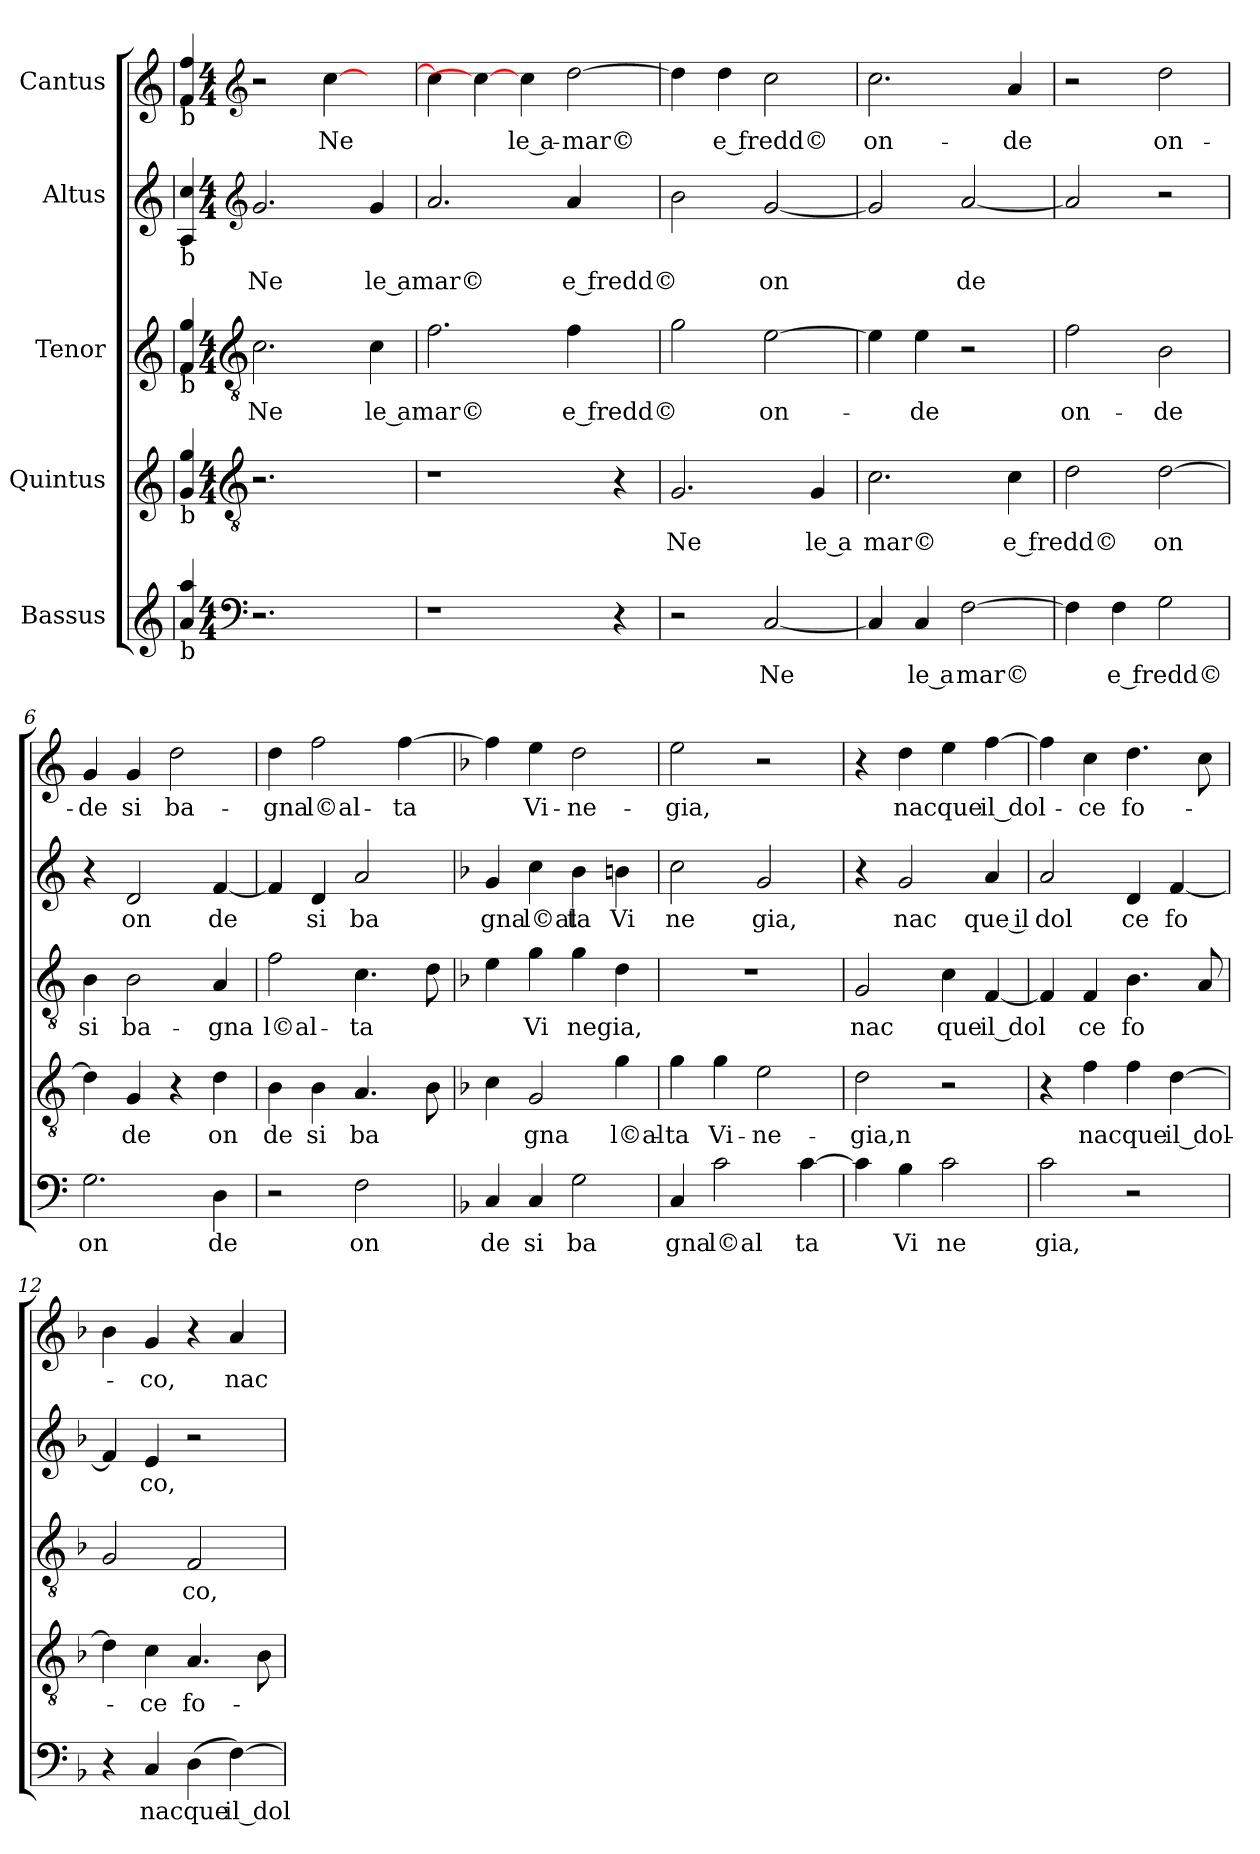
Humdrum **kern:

**kern	**text	**kern	**text	**kern	**text	**kern	**text	**kern	**text
*part5	*part5	*part4	*part4	*part3	*part3	*part2	*part2	*part1	*part1
*staff5	*staff5	*staff4	*staff4	*staff3	*staff3	*staff2	*staff2	*staff1	*staff1
*I"Bassus	*	*I"Quintus	*	*I"Tenor	*	*I"Altus	*	*I"Cantus	*
!!LO:PB:g=z
*stria5	*	*stria5	*	*stria5	*	*stria5	*	*stria5	*
=1	=1!	=1	=1!	=1	=1!	=1	=1!	=1!	=1!
!	!	!	!	!	!	!	!	!LO:TX:b:t=b	!
!	!	!	!	!	!	!LO:TX:b:t=b	!	!	!
!	!	!	!	!LO:TX:b:t=b	!	!	!	!	!
!	!	!LO:TX:b:t=b	!	!	!	!	!	!	!
!LO:TX:b:t=b	!	!	!	!	!	!	!	!	!
4aa/ 4a/	.	4gg/ 4g/	.	4gg/ 4f/	.	4cc/ 4A/	.	4ff/ 4f/	.
*clefF4	*	*clefGv2	*	*clefGv2	*	*clefG2	*	*clefG2	*
*M4/4	*	*M4/4	*	*M4/4	*	*M4/4	*	*M4/4	*
*met(c)	*	*met(c)	*	*met(c)	*	*met(c)	*	*met(c)	*
!	!	!	!	!	!LO:LY:b:cj	!	!LO:LY:b:cj	!	!
2.r	.	2.r	.	2.c\	Ne	2.g/	Ne	2r	.
!	!	!	!	!	!	!	!	!	!LO:LY:b
.	.	.	.	.	.	.	.	[>4cc\	Ne
!	!	!	!	!	!LO:LY:b:rj	!	!LO:LY:b:rj	!	!
4ryy	.	4ryy	.	4c\	le amar©	4g/	le amar©	4ryy	.
=2	=2	=2	=2	=2	=2	=2	=2	=2	=2
1r	.	1r	.	2.f\	.	2.a/	.	4cc\]	.
.	.	.	.	.	.	.	.	4cc\_	.
!	!	!	!	!	!	!	!	!	!LO:LY:b:rj
.	.	.	.	.	.	.	.	4cc\	le a-
!	!	!	!	!	!LO:LY:b:cj	!	!LO:LY:b:cj	!	!LO:LY:b
.	.	.	.	4f\	e fredd©	4a/	e fredd©	[>2dd\	-mar©
4r	.	4r	.	4ryy	.	4ryy	.	.	.
=3	=3	=3	=3	=3	=3	=3	=3	=3	=3
!	!	!	!LO:LY:b:cj	!	!	!	!	!	!
2r	.	2.G/	Ne	2g\	.	2b\	.	4dd\]	.
!	!	!	!	!	!	!	!	!	!LO:LY:b:cj
.	.	.	.	.	.	.	.	4dd\	e fredd©
!	!LO:LY:b	!	!	!	!LO:LY:b:cj	!	!LO:LY:b:cj	!	!
[<2C/	Ne	.	.	[>2e\	on-	[<2g/	on	2cc\	.
!	!	!	!LO:LY:b:rj	!	!	!	!	!	!
.	.	4G/	le a	.	.	.	.	.	.
=4	=4	=4	=4	=4	=4	=4	=4	=4	=4
!	!	!	!LO:LY:b:cj	!	!	!	!	!	!LO:LY:b:cj
4C/]	.	2.c\	mar©	4e\]	.	2g/]	.	2.cc\	on-
!	!LO:LY:b:rj	!	!	!	!LO:LY:b:cj	!	!	!	!
4C/	le a	.	.	4e\	-de	.	.	.	.
!	!LO:LY:b	!	!	!	!	!	!LO:LY:b:cj	!	!
[>2F\	mar©	.	.	2r	.	[<2a/	de	.	.
!	!	!	!LO:LY:b:cj	!	!	!	!	!	!LO:LY:b:cj
.	.	4c\	e fredd©	.	.	.	.	4a/	-de
=5	=5	=5	=5	=5	=5	=5	=5	=5	=5
!	!	!	!	!	!LO:LY:b:cj	!	!	!	!
4F\]	.	2d\	.	2f\	on-	2a/]	.	2r	.
!	!LO:LY:b:cj	!	!	!	!	!	!	!	!
4F\	e fredd©	.	.	.	.	.	.	.	.
!	!	!	!LO:LY:b:cj	!	!LO:LY:b:cj	!	!	!	!LO:LY:b:cj
2G\	.	[>2d\	on	2B\	-de	2r	.	2dd\	on-
=6	=6	=6	=6	=6	=6	=6	=6	=6	=6
!	!LO:LY:b:cj	!	!	!	!LO:LY:b:cj	!	!	!	!LO:LY:b:cj
2.G\	on	4d\]	.	4B\	si	4r	.	4g/	-de
!	!	!	!LO:LY:b:cj	!	!LO:LY:b:cj	!	!LO:LY:b:cj	!	!LO:LY:b:cj
.	.	4G/	de	2B\	ba-	2d/	on	4g/	si
!	!	!	!	!	!	!	!	!	!LO:LY:b:cj
.	.	4r	.	.	.	.	.	2dd\	ba-
!	!LO:LY:b:cj	!	!LO:LY:b:cj	!	!LO:LY:b:cj	!	!LO:LY:b:cj	!	!
4D\	de	4d\	on	4A/	-gna	[<4f/	de	.	.
=7	=7	=7	=7	=7	=7	=7	=7	=7	=7
!	!	!	!LO:LY:b:cj	!	!LO:LY:b:cj	!	!	!	!LO:LY:b:cj
2r	.	4B\	de	2f\	l©al-	4f/]	.	4dd\	-gna
!	!	!	!LO:LY:b:cj	!	!	!	!LO:LY:b:cj	!	!LO:LY:b:cj
.	.	4B\	si	.	.	4d/	si	2ff\	l©al-
!	!LO:LY:b:cj	!	!LO:LY:b:cj	!	!LO:LY:b:cj	!	!LO:LY:b:cj	!	!
2F\	on	4.A/	ba	4.c\	-ta	2a/	ba	.	.
!	!	!	!	!	!	!	!	!	!LO:LY:b:cj
.	.	.	.	.	.	.	.	[>4ff\	-ta
.	.	8B\	.	8d\	.	.	.	.	.
!!LO:LB:g=z
=8	=8	=8	=8	=8	=8	=8	=8	=8	=8
*k[b-]	*	*k[b-]	*	*k[b-]	*	*k[b-]	*	*k[b-]	*
*F:	*	*F:	*	*F:	*	*F:	*	*F:	*
!	!LO:LY:b:cj	!	!	!	!	!	!LO:LY:b:cj	!	!
4C/	de	4c\	.	4e\	.	4g/	gna	4ff\]	.
!	!LO:LY:b:cj	!	!LO:LY:b:cj	!	!LO:LY:b:cj	!	!LO:LY:b:cj	!	!LO:LY:b:cj
4C/	si	2G/	gna	4g\	Vi	4cc\	l©al	4ee\	Vi-
!	!LO:LY:b:cj	!	!	!	!LO:LY:b	!	!LO:LY:b:cj	!	!LO:LY:b:cj
2G\	ba	.	.	4g\	negia,	4b-\	ta	2dd\	-ne-
!	!	!	!LO:LY:b:cj	!	!	!	!LO:LY:b:cj	!	!
.	.	4g\	l©al-	4d\	.	4bn\	Vi	.	.
=9	=9	=9	=9	=9	=9	=9	=9	=9	=9
!	!LO:LY:b:cj	!	!LO:LY:b:cj	!	!	!	!LO:LY:b:cj	!	!LO:LY:b:cj
4C/	gna	4g\	-ta	1r	.	2cc\	ne	2ee\	-gia,
!	!LO:LY:b:cj	!	!LO:LY:b:cj	!	!	!	!	!	!
2c\	l©al	4g\	Vi-	.	.	.	.	.	.
!	!	!	!LO:LY:b:cj	!	!	!	!LO:LY:b:cj	!	!
.	.	2e\	-ne-	.	.	2g/	gia,	2r	.
!	!LO:LY:b:cj	!	!	!	!	!	!	!	!
[>4c\	ta	.	.	.	.	.	.	.	.
=10	=10	=10	=10	=10	=10	=10	=10	=10	=10
!	!	!	!LO:LY:b:cj	!	!LO:LY:b:cj	!	!	!	!
4c\]	.	2d\	-gia,n	2G/	nac	4r	.	4r	.
!	!LO:LY:b:cj	!	!	!	!	!	!LO:LY:b:cj	!	!LO:LY:b
4B-\	Vi	.	.	.	.	2g/	nac	4dd\	nacque
!	!LO:LY:b:cj	!	!	!	!LO:LY:b:rj	!	!	!	!
2c\	ne	2r	.	4c\	que	.	.	(<4ee\	.
!	!	!	!	!	!LO:LY:b:rj	!	!LO:LY:b:rj	!	!LO:LY:b:rj
.	.	.	.	[<4F/	il dol	4a/)	que il	[>4ff\	il dol-
=11	=11	=11	=11	=11	=11	=11	=11	=11	=11
!	!LO:LY:b:cj	!	!	!	!	!	!LO:LY:b:cj	!	!
2c\	gia,	4r	.	4F/]	.	2a/	dol	4ff\]	.
!	!	!	!LO:LY:b	!	!LO:LY:b:cj	!	!	!	!LO:LY:b:cj
.	.	4f\	nacque	4F/	ce	.	.	4cc\	-ce
!	!	!	!	!	!LO:LY:b:cj	!	!LO:LY:b:cj	!	!LO:LY:b:cj
2r	.	4f\	.	4.B-\	fo	4d/	ce	4.dd\	fo-
!	!	!	!LO:LY:b:rj	!	!	!	!LO:LY:b:cj	!	!
.	.	[>4d\	il dol-	.	.	[<4f/	fo	.	.
.	.	.	.	8A/	.	.	.	8cc\	.
=12	=12	=12	=12	=12	=12	=12	=12	=12	=12
4r	.	4d\]	.	2G/	.	4f/]	.	4b-\	.
!	!LO:LY:b	!	!LO:LY:b:cj	!	!	!	!LO:LY:b:cj	!	!LO:LY:b:cj
4C/	nacque	4c\	-ce	.	.	4e/	co,	4g/	-co,
!	!	!	!LO:LY:b:cj	!	!LO:LY:b:cj	!	!	!	!
(<4D\	.	4.A/	fo-	2F/	co,	2r	.	4r	.
!	!LO:LY:b:rj	!	!	!	!	!	!	!	!LO:LY:b:cj
[>4F\)	il dol	.	.	.	.	.	.	4a/	nac-
.	.	8B-\	.	.	.	.	.	.	.
=	=	=	=	=	=	=	=	=	=
*-	*-	*-	*-	*-	*-	*-	*-	*-	*-
